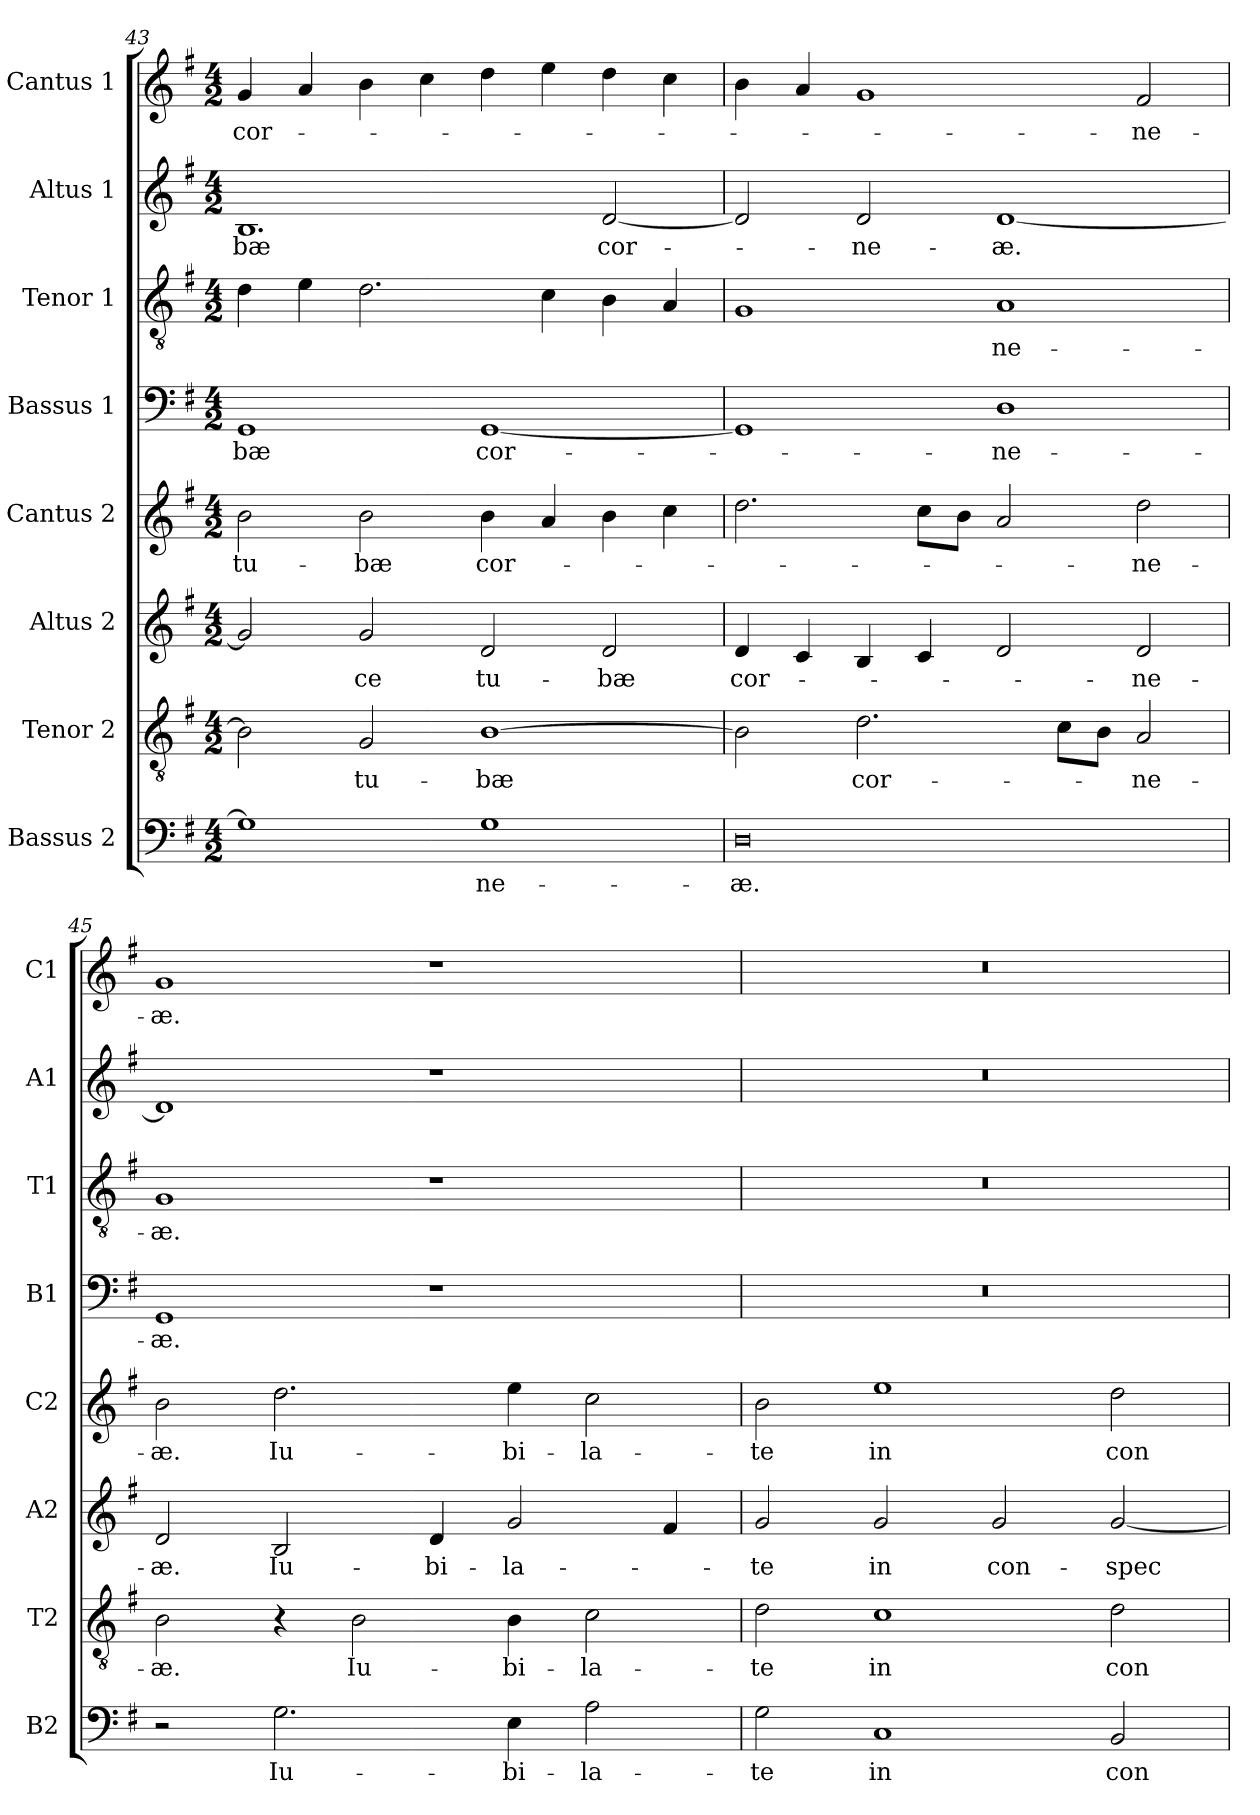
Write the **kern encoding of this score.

**kern	**text	**kern	**text	**kern	**text	**kern	**text	**kern	**text	**kern	**text	**kern	**text	**kern	**text
*part8	*part8	*part7	*part7	*part6	*part6	*part5	*part5	*part4	*part4	*part3	*part3	*part2	*part2	*part1	*part1
*staff8	*staff8	*staff7	*staff7	*staff6	*staff6	*staff5	*staff5	*staff4	*staff4	*staff3	*staff3	*staff2	*staff2	*staff1	*staff1
*I"Bassus 2	*	*I"Tenor 2	*	*I"Altus 2	*	*I"Cantus 2	*	*I"Bassus 1	*	*I"Tenor 1	*	*I"Altus 1	*	*I"Cantus 1	*
*I'B2	*	*I'T2	*	*I'A2	*	*I'C2	*	*I'B1	*	*I'T1	*	*I'A1	*	*I'C1	*
*clefF4	*	*clefGv2	*	*clefG2	*	*clefG2	*	*clefF4	*	*clefGv2	*	*clefG2	*	*clefG2	*
*k[f#]	*	*k[f#]	*	*k[f#]	*	*k[f#]	*	*k[f#]	*	*k[f#]	*	*k[f#]	*	*k[f#]	*
*G:	*	*G:	*	*G:	*	*G:	*	*G:	*	*G:	*	*G:	*	*G:	*
*M4/2	*	*M4/2	*	*M4/2	*	*M4/2	*	*M4/2	*	*M4/2	*	*M4/2	*	*M4/2	*
=43	=43	=43	=43	=43	=43	=43	=43	=43	=43	=43	=43	=43	=43	=43	=43
!	!	!	!	!	!	!	!LO:LY:b	!	!LO:LY:b	!	!	!	!LO:LY:b	!	!LO:LY:b
1G]	.	2B\]	.	2g/]	.	2b\	tu-	1GG	-bæ	4d\	.	1.B	-bæ	4g/	cor-
.	.	.	.	.	.	.	.	.	.	4e\	.	.	.	4a/	.
!	!	!	!LO:LY:b	!	!LO:LY:b	!	!LO:LY:b	!	!	!	!	!	!	!	!
.	.	2G/	tu-	2g/	-ce	2b\	-bæ	.	.	2.d\	.	.	.	4b\	.
.	.	.	.	.	.	.	.	.	.	.	.	.	.	4cc\	.
!	!LO:LY:b	!	!LO:LY:b	!	!LO:LY:b	!	!LO:LY:b	!	!LO:LY:b	!	!	!	!	!	!
1G	-ne-	[1B	-bæ	2d/	tu-	4b\	cor-	[1GG	cor-	.	.	.	.	4dd\	.
.	.	.	.	.	.	4a/	.	.	.	4c\	.	.	.	4ee\	.
!	!	!	!	!	!LO:LY:b	!	!	!	!	!	!	!	!LO:LY:b	!	!
.	.	.	.	2d/	-bæ	4b\	.	.	.	4B\	.	[2d/	cor-	4dd\	.
.	.	.	.	.	.	4cc\	.	.	.	4A/	.	.	.	4cc\	.
=44	=44	=44	=44	=44	=44	=44	=44	=44	=44	=44	=44	=44	=44	=44	=44
!	!LO:LY:b	!	!	!	!LO:LY:b	!	!	!	!	!	!	!	!	!	!
0D	-æ.	2B\]	.	4d/	cor-	2.dd\	.	1GG]	.	1G	.	2d/]	.	4b\	.
.	.	.	.	4c/	.	.	.	.	.	.	.	.	.	4a/	.
!	!	!	!LO:LY:b	!	!	!	!	!	!	!	!	!	!LO:LY:b	!	!
.	.	2.d\	cor-	4B/	.	.	.	.	.	.	.	2d/	-ne-	1g	.
.	.	.	.	4c/	.	8cc\L	.	.	.	.	.	.	.	.	.
.	.	.	.	.	.	8b\J	.	.	.	.	.	.	.	.	.
!	!	!	!	!	!	!	!	!	!LO:LY:b	!	!LO:LY:b	!	!LO:LY:b	!	!
.	.	.	.	2d/	.	2a/	.	1D	-ne-	1A	-ne-	[1d	-æ.	.	.
.	.	8c\L	.	.	.	.	.	.	.	.	.	.	.	.	.
.	.	8B\J	.	.	.	.	.	.	.	.	.	.	.	.	.
!	!	!	!LO:LY:b	!	!LO:LY:b	!	!LO:LY:b	!	!	!	!	!	!	!	!LO:LY:b
.	.	2A/	-ne-	2d/	-ne-	2dd\	-ne-	.	.	.	.	.	.	2f#/	-ne-
!!LO:PB:g=z
=45	=45	=45	=45	=45	=45	=45	=45	=45	=45	=45	=45	=45	=45	=45	=45
!	!	!	!LO:LY:b	!	!LO:LY:b	!	!LO:LY:b	!	!LO:LY:b	!	!LO:LY:b	!	!	!	!LO:LY:b
2r	.	2B\	-æ.	2d/	-æ.	2b\	-æ.	1GG	-æ.	1G	-æ.	1d]	.	1g	-æ.
!	!LO:LY:b	!	!	!	!LO:LY:b	!	!LO:LY:b	!	!	!	!	!	!	!	!
2.G\	Iu-	4r	.	2B/	Iu-	2.dd\	Iu-	.	.	.	.	.	.	.	.
!	!	!	!LO:LY:b	!	!	!	!	!	!	!	!	!	!	!	!
.	.	2B\	Iu-	.	.	.	.	.	.	.	.	.	.	.	.
!	!	!	!	!	!LO:LY:b	!	!	!	!	!	!	!	!	!	!
.	.	.	.	4d/	-bi-	.	.	1r	.	1r	.	1r	.	1r	.
!	!LO:LY:b	!	!LO:LY:b	!	!LO:LY:b	!	!LO:LY:b	!	!	!	!	!	!	!	!
4E\	-bi-	4B\	-bi-	2g/	-la-	4ee\	-bi-	.	.	.	.	.	.	.	.
!	!LO:LY:b	!	!LO:LY:b	!	!	!	!LO:LY:b	!	!	!	!	!	!	!	!
2A\	-la-	2c\	-la-	.	.	2cc\	-la-	.	.	.	.	.	.	.	.
.	.	.	.	4f#/	.	.	.	.	.	.	.	.	.	.	.
=46	=46	=46	=46	=46	=46	=46	=46	=46	=46	=46	=46	=46	=46	=46	=46
!	!LO:LY:b	!	!LO:LY:b	!	!LO:LY:b	!	!LO:LY:b	!	!	!	!	!	!	!	!
2G\	-te	2d\	-te	2g/	-te	2b\	-te	0r	.	0r	.	0r	.	0r	.
!	!LO:LY:b	!	!LO:LY:b	!	!LO:LY:b	!	!LO:LY:b	!	!	!	!	!	!	!	!
1C	in	1c	in	2g/	in	1ee	in	.	.	.	.	.	.	.	.
!	!	!	!	!	!LO:LY:b	!	!	!	!	!	!	!	!	!	!
.	.	.	.	2g/	con-	.	.	.	.	.	.	.	.	.	.
!	!LO:LY:b	!	!LO:LY:b	!	!LO:LY:b	!	!LO:LY:b	!	!	!	!	!	!	!	!
2BB/	con-	2d\	con-	[2g/	-spec-	2dd\	con-	.	.	.	.	.	.	.	.
=	=	=	=	=	=	=	=	=	=	=	=	=	=	=	=
*-	*-	*-	*-	*-	*-	*-	*-	*-	*-	*-	*-	*-	*-	*-	*-
